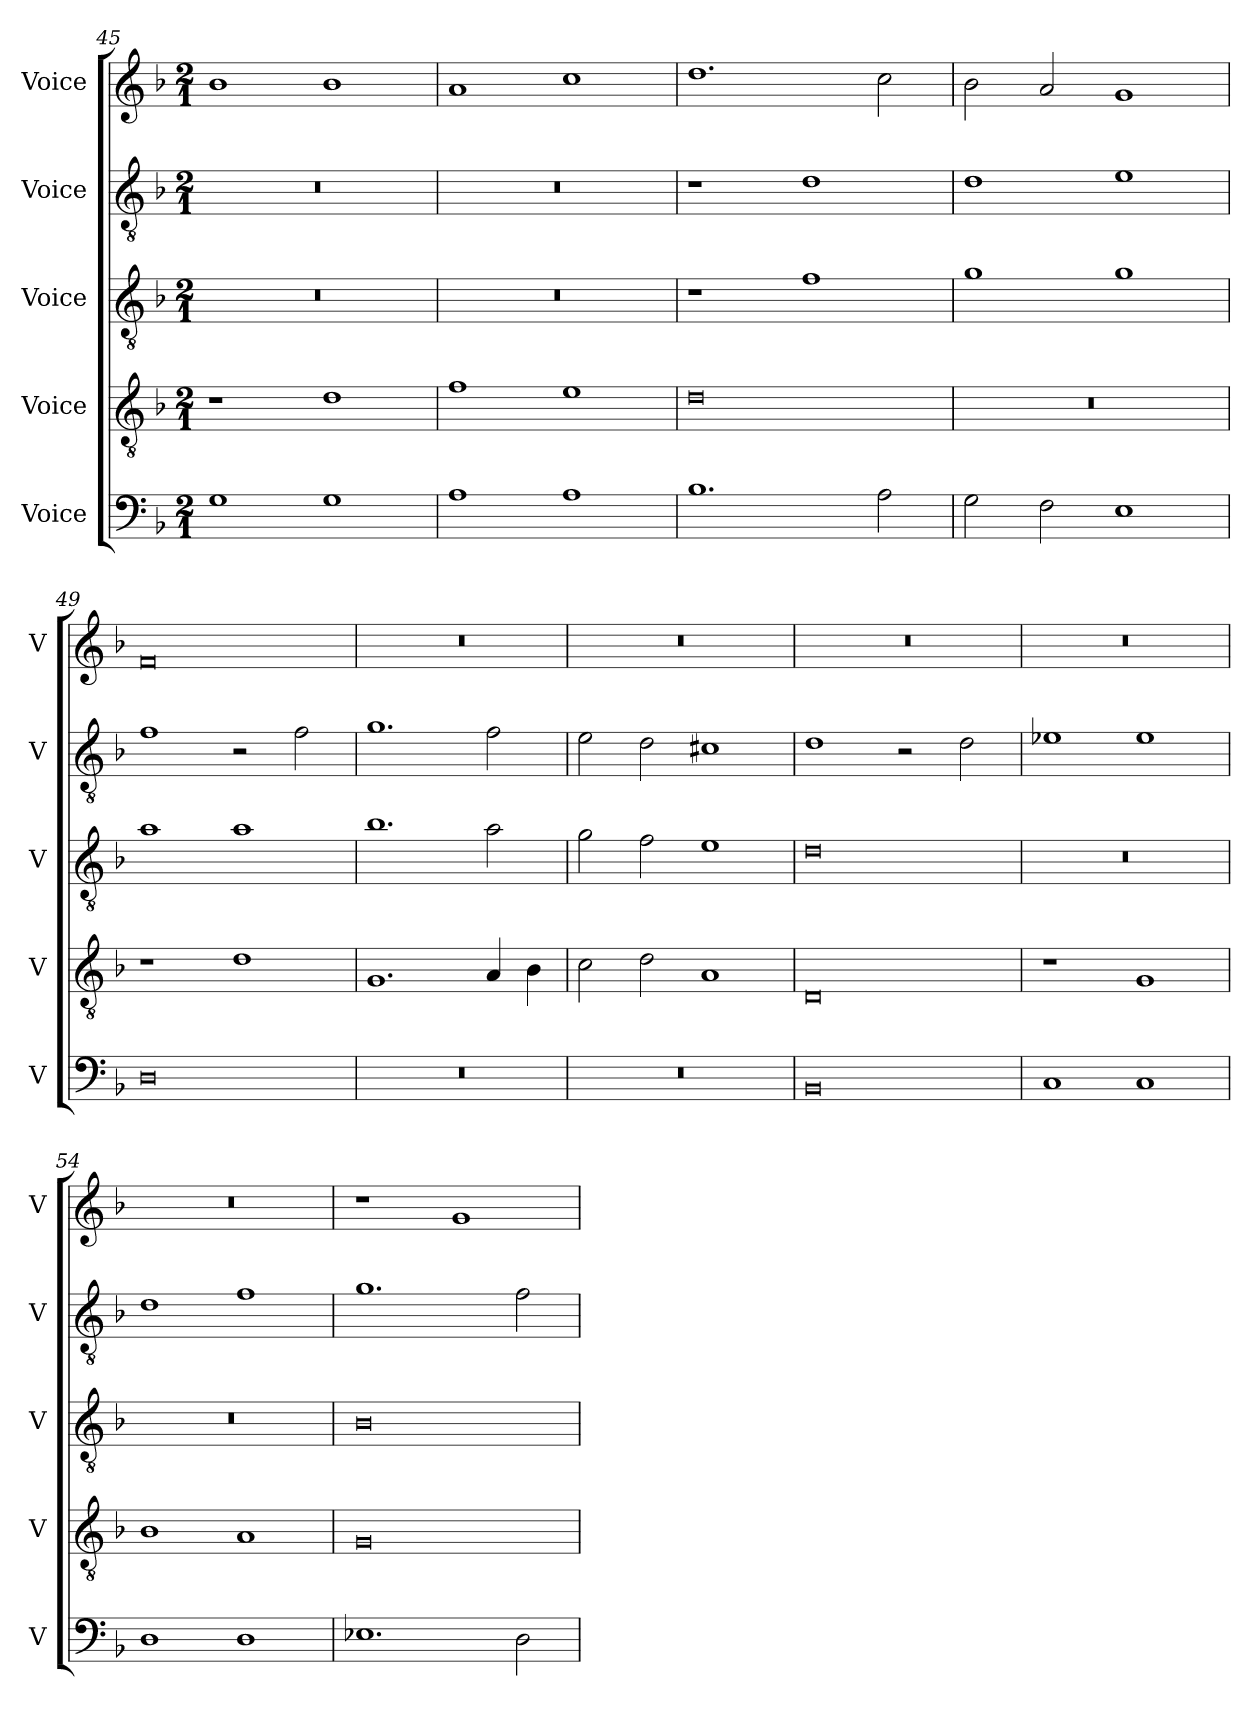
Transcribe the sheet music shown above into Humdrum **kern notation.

**kern	**kern	**kern	**kern	**kern
*part5	*part4	*part3	*part2	*part1
*staff5	*staff4	*staff3	*staff2	*staff1
*I"Voice	*I"Voice	*I"Voice	*I"Voice	*I"Voice
*I'V	*I'V	*I'V	*I'V	*I'V
*clefF4	*clefGv2	*clefGv2	*clefGv2	*clefG2
*k[b-]	*k[b-]	*k[b-]	*k[b-]	*k[b-]
*M2/1	*M2/1	*M2/1	*M2/1	*M2/1
=45	=45	=45	=45	=45
1G	1r	0r	0r	1b-
1G	1d	.	.	1b-
!!LO:LB:g=z
=46	=46	=46	=46	=46
1A	1f	0r	0r	1a
1A	1e	.	.	1cc
=47	=47	=47	=47	=47
1.B-	0d	1r	1r	1.dd
.	.	1f	1d	.
2A\	.	.	.	2cc\
=48	=48	=48	=48	=48
2G\	0r	1g	1d	2b-\
2F\	.	.	.	2a/
1E	.	1g	1e	1g
=49	=49	=49	=49	=49
0D	1r	1a	1f	0f
.	1d	1a	2r	.
.	.	.	2f\	.
!!LO:PB:g=z
=50	=50	=50	=50	=50
0r	1.G	1.b-	1.g	0r
.	4A/	2a\	2f\	.
.	4B-\	.	.	.
=51	=51	=51	=51	=51
0r	2c\	2g\	2e\	0r
.	2d\	2f\	2d\	.
.	1A	1e	1c#X	.
=52	=52	=52	=52	=52
0BB-	0D	0d	1d	0r
.	.	.	2r	.
.	.	.	2d\	.
=53	=53	=53	=53	=53
1C	1r	0r	1e-X	0r
1C	1G	.	1e-	.
=54	=54	=54	=54	=54
1D	1B-	0r	1d	0r
1D	1A	.	1f	.
!!LO:LB:g=z
=55	=55	=55	=55	=55
1.E-X	0G	0B-	1.g	1r
.	.	.	.	1g
2D\	.	.	2f\	.
=	=	=	=	=
*-	*-	*-	*-	*-
